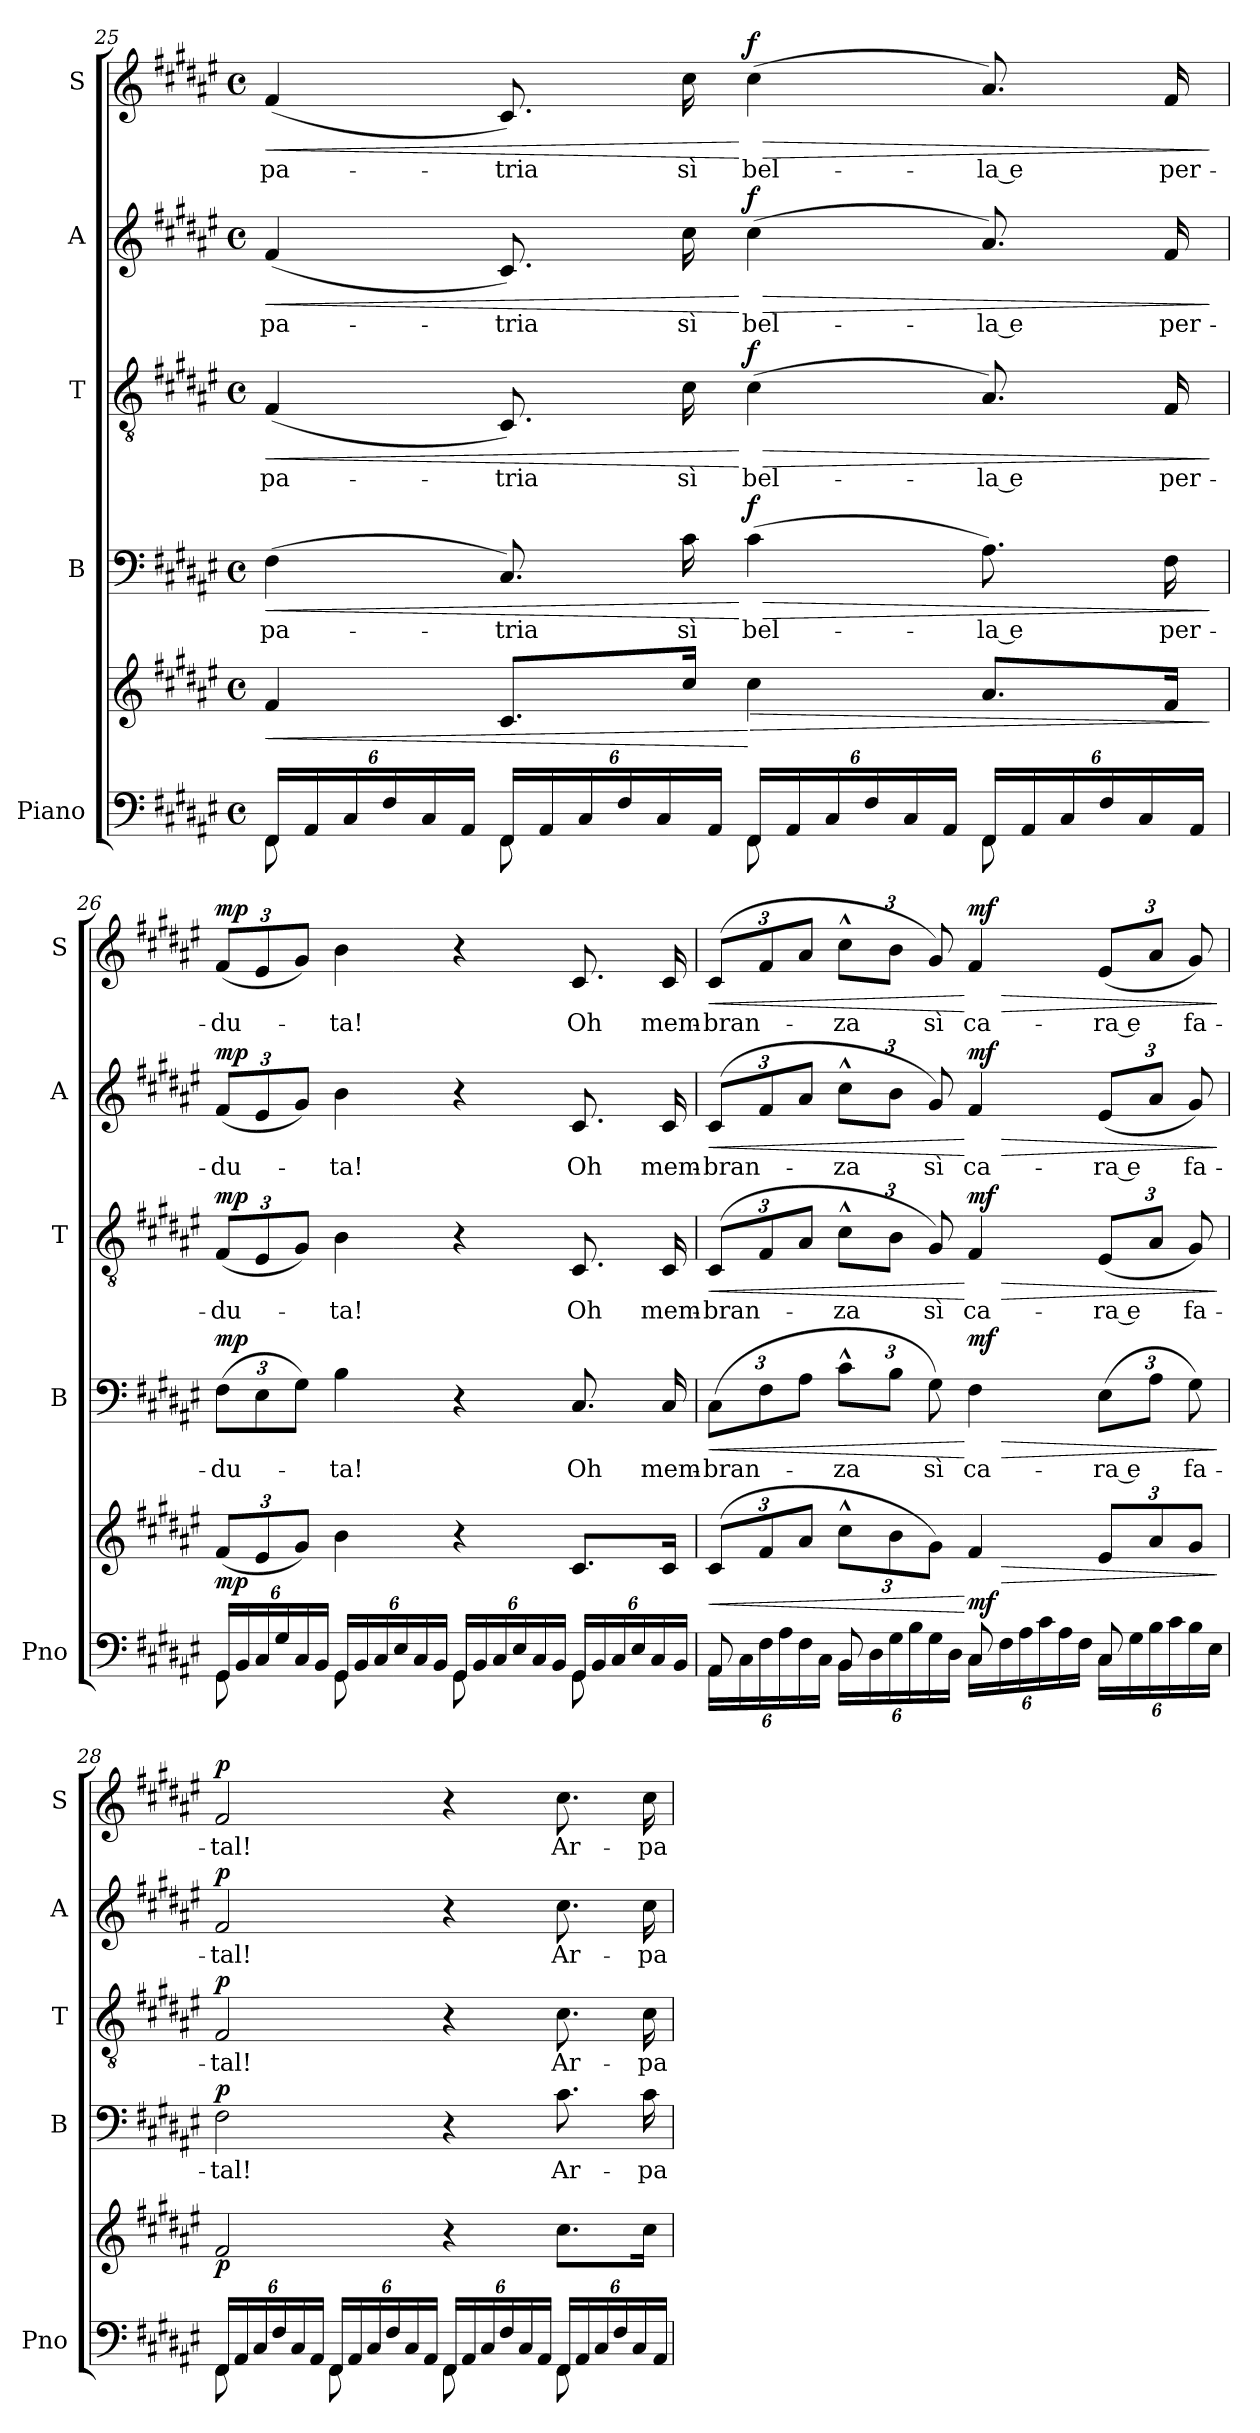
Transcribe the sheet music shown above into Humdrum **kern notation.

**kern	**kern	**dynam	**kern	**text	**dynam	**kern	**text	**dynam	**kern	**text	**dynam	**kern	**text	**dynam
*part5	*part5	*part5	*part4	*part4	*part4	*part3	*part3	*part3	*part2	*part2	*part2	*part1	*part1	*part1
*staff6	*staff5	*staff5/6	*staff4	*staff4	*staff4	*staff3	*staff3	*staff3	*staff2	*staff2	*staff2	*staff1	*staff1	*staff1
*I"Piano	*	*	*I"B	*	*	*I"T	*	*	*I"A	*	*	*I"S	*	*
*I'Pno	*	*	*I'B	*	*	*I'T	*	*	*I'A	*	*	*I'S	*	*
!!LO:LB:g=z
*clefF4	*clefG2	*	*clefF4	*	*	*clefGv2	*	*	*clefG2	*	*	*clefG2	*	*
*k[f#c#g#d#a#e#]	*k[f#c#g#d#a#e#]	*	*k[f#c#g#d#a#e#]	*	*	*k[f#c#g#d#a#e#]	*	*	*k[f#c#g#d#a#e#]	*	*	*k[f#c#g#d#a#e#]	*	*
*M4/4	*M4/4	*	*M4/4	*	*	*M4/4	*	*	*M4/4	*	*	*M4/4	*	*
*met(c)	*met(c)	*	*met(c)	*	*	*met(c)	*	*	*met(c)	*	*	*met(c)	*	*
*Xbrackettup	*	*	*	*	*	*	*	*	*	*	*	*	*	*
=25	=25	=25	=25	=25	=25	=25	=25	=25	=25	=25	=25	=25	=25	=25
*^	*	*	*	*	*	*	*	*	*	*	*	*	*	*
!	!	!	!LO:HP:b	!	!	!LO:HP:b	!	!	!LO:HP:b	!	!	!LO:HP:b	!	!	!LO:HP:b
24FF#/LL	8FF#\	4f#/	<	(>4F#\	pa-	<	(>4F#/	pa-	<	(>4f#/	pa-	<	(>4f#/	pa-	<
24AA#/	.	.	.	.	.	.	.	.	.	.	.	.	.	.	.
24C#/	.	.	.	.	.	.	.	.	.	.	.	.	.	.	.
24F#/	8ryy	.	.	.	.	.	.	.	.	.	.	.	.	.	.
24C#/	.	.	.	.	.	.	.	.	.	.	.	.	.	.	.
24AA#/JJ	.	.	.	.	.	.	.	.	.	.	.	.	.	.	.
24FF#/LL	8FF#\	8.c#/L	.	8.C#/)	-tria	.	8.C#/)	-tria	.	8.c#/)	-tria	.	8.c#/)	-tria	.
24AA#/	.	.	.	.	.	.	.	.	.	.	.	.	.	.	.
24C#/	.	.	.	.	.	.	.	.	.	.	.	.	.	.	.
24F#/	8ryy	.	.	.	.	.	.	.	.	.	.	.	.	.	.
24C#/	.	.	.	.	.	.	.	.	.	.	.	.	.	.	.
.	.	16cc#/Jk	.	16c#\	sì	.	16c#\	sì	.	16cc#\	sì	.	16cc#\	sì	.
24AA#/JJ	.	.	.	.	.	.	.	.	.	.	.	.	.	.	.
!	!	!	!LO:HP:n=1:b	!	!	!LO:HP:n=1:b	!	!	!LO:HP:n=1:b	!	!	!LO:HP:n=1:b	!	!	!LO:HP:n=1:b
!	!	!	!LO:DY:n=1:b=2	!	!	!	!	!	!	!	!	!	!	!	!
!	!	!	!LO:DY:n=2:b	!	!	!LO:DY:n=1:a	!	!	!LO:DY:n=1:a	!	!	!LO:DY:n=1:a	!	!	!LO:DY:n=1:a
24FF#/LL	8FF#\	4cc#\	[ > mf f	(4c#\	bel-	[ > f	(4c#\	bel-	[ > f	(4cc#\	bel-	[ > f	(4cc#\	bel-	[ > f
24AA#/	.	.	.	.	.	.	.	.	.	.	.	.	.	.	.
24C#/	.	.	.	.	.	.	.	.	.	.	.	.	.	.	.
24F#/	8ryy	.	.	.	.	.	.	.	.	.	.	.	.	.	.
24C#/	.	.	.	.	.	.	.	.	.	.	.	.	.	.	.
24AA#/JJ	.	.	.	.	.	.	.	.	.	.	.	.	.	.	.
24FF#/LL	8FF#\	8.a#/L	.	8.A#\)	la e	.	8.A#/)	la e	.	8.a#/)	la e	.	8.a#/)	la e	.
24AA#/	.	.	.	.	.	.	.	.	.	.	.	.	.	.	.
24C#/	.	.	.	.	.	.	.	.	.	.	.	.	.	.	.
24F#/	8ryy	.	.	.	.	.	.	.	.	.	.	.	.	.	.
24C#/	.	.	.	.	.	.	.	.	.	.	.	.	.	.	.
.	.	16f#/Jk	.	16F#\	per-	.	16F#/	per-	.	16f#/	per-	.	16f#/	per-	.
24AA#/JJ	.	.	.	.	.	.	.	.	.	.	.	.	.	.	.
*v	*v	*	*	*	*	*	*	*	*	*	*	*	*	*	*
.	.	]	.	.	]	.	.	]	.	.	]	.	.	]
=26	=26	=26	=26	=26	=26	=26	=26	=26	=26	=26	=26	=26	=26	=26
*^	*	*	*	*	*	*	*	*	*	*	*	*	*	*
*	*	*Xbrackettup	*	*Xbrackettup	*	*	*Xbrackettup	*	*	*Xbrackettup	*	*	*Xbrackettup	*	*
!	!	!	!LO:DY:b	!	!	!LO:DY:a	!	!	!LO:DY:a	!	!	!LO:DY:a	!	!	!LO:DY:a
24GG#/LL	8GG#\	(12f#/L	mp	(>12F#\L	-du-	mp	(>12F#/L	-du-	mp	(>12f#/L	-du-	mp	(>12f#/L	-du-	mp
24BB/	.	.	.	.	.	.	.	.	.	.	.	.	.	.	.
24C#/	.	12e#/	.	12E#\	.	.	12E#/	.	.	12e#/	.	.	12e#/	.	.
24G#/	8ryy	.	.	.	.	.	.	.	.	.	.	.	.	.	.
24C#/	.	12g#/J)	.	12G#\J)	.	.	12G#/J)	.	.	12g#/J)	.	.	12g#/J)	.	.
24BB/JJ	.	.	.	.	.	.	.	.	.	.	.	.	.	.	.
24GG#/LL	8GG#\	4b\	.	4B\	-ta!	.	4B\	-ta!	.	4b\	-ta!	.	4b\	-ta!	.
24BB/	.	.	.	.	.	.	.	.	.	.	.	.	.	.	.
24C#/	.	.	.	.	.	.	.	.	.	.	.	.	.	.	.
24E#/	8ryy	.	.	.	.	.	.	.	.	.	.	.	.	.	.
24C#/	.	.	.	.	.	.	.	.	.	.	.	.	.	.	.
24BB/JJ	.	.	.	.	.	.	.	.	.	.	.	.	.	.	.
24GG#/LL	8GG#\	4r	.	4r	.	.	4r	.	.	4r	.	.	4r	.	.
24BB/	.	.	.	.	.	.	.	.	.	.	.	.	.	.	.
24C#/	.	.	.	.	.	.	.	.	.	.	.	.	.	.	.
24E#/	8ryy	.	.	.	.	.	.	.	.	.	.	.	.	.	.
24C#/	.	.	.	.	.	.	.	.	.	.	.	.	.	.	.
24BB/JJ	.	.	.	.	.	.	.	.	.	.	.	.	.	.	.
24GG#/LL	8GG#\	8.c#/L	.	8.C#/	Oh	.	8.C#/	Oh	.	8.c#/	Oh	.	8.c#/	Oh	.
24BB/	.	.	.	.	.	.	.	.	.	.	.	.	.	.	.
24C#/	.	.	.	.	.	.	.	.	.	.	.	.	.	.	.
24E#/	8ryy	.	.	.	.	.	.	.	.	.	.	.	.	.	.
24C#/	.	.	.	.	.	.	.	.	.	.	.	.	.	.	.
.	.	16c#/Jk	.	16C#/	mem-	.	16C#/	mem-	.	16c#/	mem-	.	16c#/	mem-	.
24BB/JJ	.	.	.	.	.	.	.	.	.	.	.	.	.	.	.
!!LO:PB:g=z
=27	=27	=27	=27	=27	=27	=27	=27	=27	=27	=27	=27	=27	=27	=27	=27
!	!	!	!LO:HP:b	!	!	!LO:HP:b	!	!	!LO:HP:b	!	!	!LO:HP:b	!	!	!LO:HP:b
8AA#/	24AA#\LL	(12c#/L	<	(>12C#\L	-bran-	<	(>12C#/L	-bran-	<	(>12c#/L	-bran-	<	(>12c#/L	-bran-	<
.	24C#\	.	.	.	.	.	.	.	.	.	.	.	.	.	.
.	24F#\	12f#/	.	12F#\	.	.	12F#/	.	.	12f#/	.	.	12f#/	.	.
8ryy	24A#\	.	.	.	.	.	.	.	.	.	.	.	.	.	.
.	24F#\	12a#/J	.	12A#\J	.	.	12A#/J	.	.	12a#/J	.	.	12a#/J	.	.
.	24C#\JJ	.	.	.	.	.	.	.	.	.	.	.	.	.	.
8BB/	24BB\LL	12cc#^^\L	.	12c#^^\L	-za	.	12c#^^\L	-za	.	12cc#^^\L	-za	.	12cc#^^\L	-za	.
.	24D#\	.	.	.	.	.	.	.	.	.	.	.	.	.	.
.	24G#\	12b\	.	12B\J	.	.	12B\J	.	.	12b\J	.	.	12b\J	.	.
8ryy	24B\	.	.	.	.	.	.	.	.	.	.	.	.	.	.
.	24G#\	12g#\J)	.	12G#\)	sì	.	12G#/)	sì	.	12g#/)	sì	.	12g#/)	sì	.
.	24D#\JJ	.	.	.	.	.	.	.	.	.	.	.	.	.	.
!	!	!	!LO:HP:n=1:b	!	!	!LO:HP:n=1:b	!	!	!LO:HP:n=1:b	!	!	!LO:HP:n=1:b	!	!	!LO:HP:n=1:b
!	!	!	!LO:DY:n=1:b	!	!	!LO:DY:n=1:a	!	!	!LO:DY:n=1:a	!	!	!LO:DY:n=1:a	!	!	!LO:DY:n=1:a
8C#/	24C#\LL	4f#/	[ > mf	4F#\	ca-	[ > mf	4F#/	ca-	[ > mf	4f#/	ca-	[ > mf	4f#/	ca-	[ > mf
.	24F#\	.	.	.	.	.	.	.	.	.	.	.	.	.	.
.	24A#\	.	.	.	.	.	.	.	.	.	.	.	.	.	.
8ryy	24c#\	.	.	.	.	.	.	.	.	.	.	.	.	.	.
.	24A#\	.	.	.	.	.	.	.	.	.	.	.	.	.	.
.	24F#\JJ	.	.	.	.	.	.	.	.	.	.	.	.	.	.
8C#/	24C#\LL	12e#/L	.	(>12E#\L	ra e	.	(>12E#/L	ra e	.	(>12e#/L	ra e	.	(>12e#/L	ra e	.
.	24G#\	.	.	.	.	.	.	.	.	.	.	.	.	.	.
.	24B\	12a#/	.	12A#\J	.	.	12A#/J	.	.	12a#/J	.	.	12a#/J	.	.
8ryy	24c#\	.	.	.	.	.	.	.	.	.	.	.	.	.	.
.	24B\	12g#/J	.	12G#\)	fa-	.	12G#/)	fa-	.	12g#/)	fa-	.	12g#/)	fa-	.
.	24E#\JJ	.	.	.	.	.	.	.	.	.	.	.	.	.	.
*v	*v	*	*	*	*	*	*	*	*	*	*	*	*	*	*
.	.	]	.	.	]	.	.	]	.	.	]	.	.	]
=28	=28	=28	=28	=28	=28	=28	=28	=28	=28	=28	=28	=28	=28	=28
*^	*	*	*	*	*	*	*	*	*	*	*	*	*	*
!	!	!	!LO:DY:b	!	!	!LO:DY:a	!	!	!LO:DY:a	!	!	!LO:DY:a	!	!	!LO:DY:a
24FF#/LL	8FF#\	2f#/	p	2F#\	-tal!	p	2F#/	-tal!	p	2f#/	-tal!	p	2f#/	-tal!	p
24AA#/	.	.	.	.	.	.	.	.	.	.	.	.	.	.	.
24C#/	.	.	.	.	.	.	.	.	.	.	.	.	.	.	.
24F#/	8ryy	.	.	.	.	.	.	.	.	.	.	.	.	.	.
24C#/	.	.	.	.	.	.	.	.	.	.	.	.	.	.	.
24AA#/JJ	.	.	.	.	.	.	.	.	.	.	.	.	.	.	.
24FF#/LL	8FF#\	.	.	.	.	.	.	.	.	.	.	.	.	.	.
24AA#/	.	.	.	.	.	.	.	.	.	.	.	.	.	.	.
24C#/	.	.	.	.	.	.	.	.	.	.	.	.	.	.	.
24F#/	8ryy	.	.	.	.	.	.	.	.	.	.	.	.	.	.
24C#/	.	.	.	.	.	.	.	.	.	.	.	.	.	.	.
24AA#/JJ	.	.	.	.	.	.	.	.	.	.	.	.	.	.	.
24FF#/LL	8FF#\	4r	.	4r	.	.	4r	.	.	4r	.	.	4r	.	.
24AA#/	.	.	.	.	.	.	.	.	.	.	.	.	.	.	.
24C#/	.	.	.	.	.	.	.	.	.	.	.	.	.	.	.
24F#/	8ryy	.	.	.	.	.	.	.	.	.	.	.	.	.	.
24C#/	.	.	.	.	.	.	.	.	.	.	.	.	.	.	.
24AA#/JJ	.	.	.	.	.	.	.	.	.	.	.	.	.	.	.
24FF#/LL	8FF#\	8.cc#\L	.	8.c#\	Ar-	.	8.c#\	Ar-	.	8.cc#\	Ar-	.	8.cc#\	Ar-	.
24AA#/	.	.	.	.	.	.	.	.	.	.	.	.	.	.	.
24C#/	.	.	.	.	.	.	.	.	.	.	.	.	.	.	.
24F#/	8ryy	.	.	.	.	.	.	.	.	.	.	.	.	.	.
24C#/	.	.	.	.	.	.	.	.	.	.	.	.	.	.	.
.	.	16cc#\Jk	.	16c#\	-pa	.	16c#\	-pa	.	16cc#\	-pa	.	16cc#\	-pa	.
24AA#/JJ	.	.	.	.	.	.	.	.	.	.	.	.	.	.	.
*v	*v	*	*	*	*	*	*	*	*	*	*	*	*	*	*
=	=	=	=	=	=	=	=	=	=	=	=	=	=	=
*-	*-	*-	*-	*-	*-	*-	*-	*-	*-	*-	*-	*-	*-	*-
